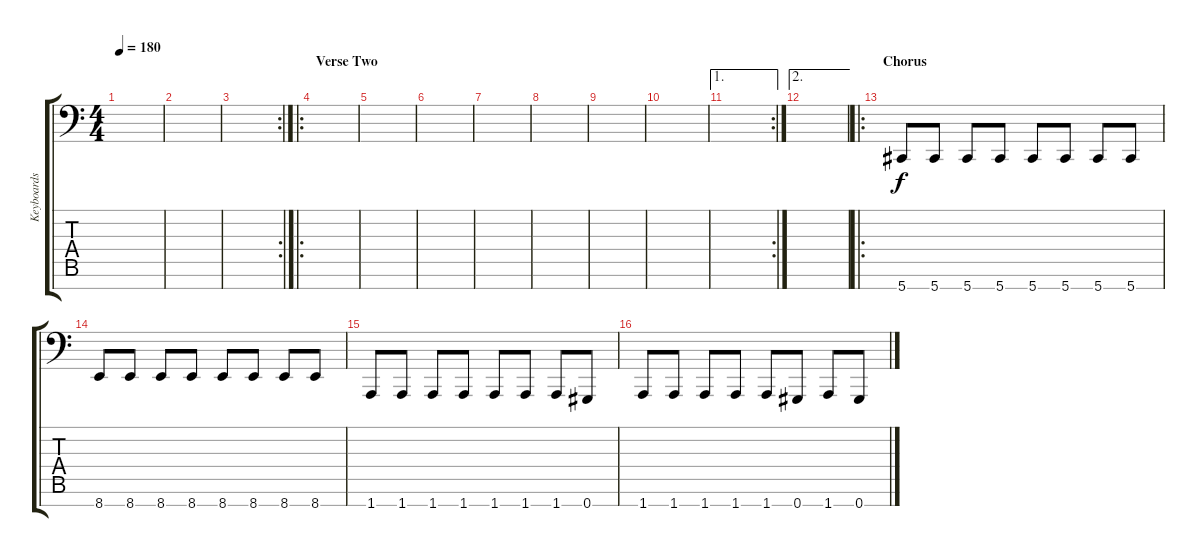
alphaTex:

\track ("Keyboards II (Bass)" "Keyboards ") {instrument lead1square}
\staff {score tabs}
\tuning (Db4 Ab3 E3 B2 Gb2 Db2 Ab1) {hide}
\ts (4 4)
\tempo 180
\clef f4
\ks c
|
|
\rc 2
|
\ro
\section ("" "Verse Two")
|
|
|
|
|
|
|
\ae 1
\rc 2
|
\ae 2
|
\ro
\section ("" "Chorus")
5.7.8{volume 9} 5.7.8 5.7.8 5.7.8 5.7.8 5.7.8 5.7.8 5.7.8 |
8.7.8 8.7.8 8.7.8 8.7.8 8.7.8 8.7.8 8.7.8 8.7.8 |
1.7.8 1.7.8 1.7.8 1.7.8 1.7.8 1.7.8 1.7.8 0.7.8 |
1.7.8 1.7.8 1.7.8 1.7.8 1.7.8 0.7.8 1.7.8 0.7.8
